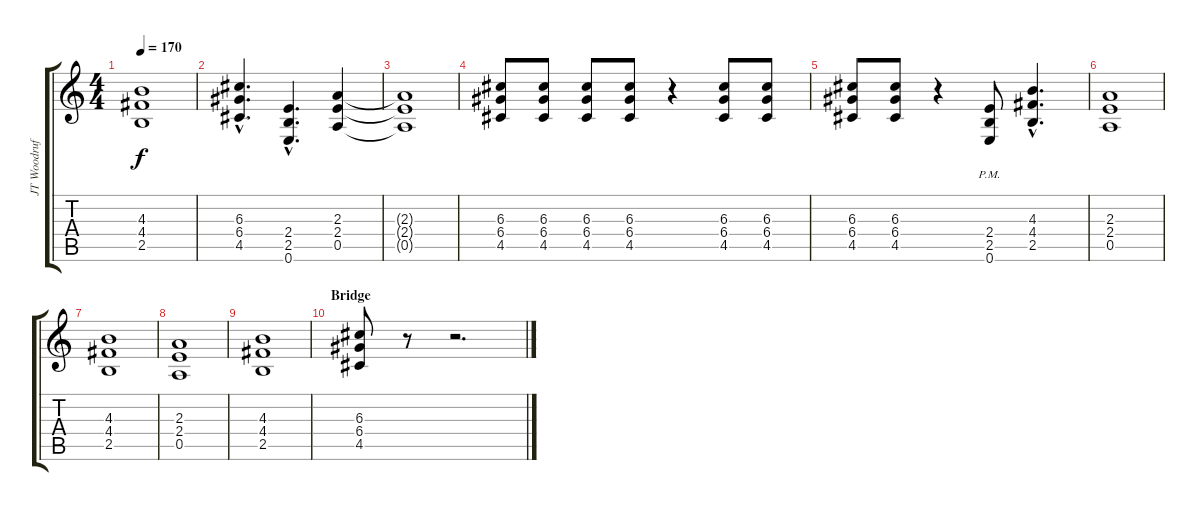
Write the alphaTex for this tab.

\track ("JT Woodruff (Guitar)" "JT Woodruf") {instrument distortionguitar}
\staff {score tabs}
\tuning (E4 B3 G3 D3 A2 E2) {hide}
\ts (4 4)
\tempo 170
\clef g2
\ks c
(4.3 4.4 2.5).1{dy f} |
(6.3{hac} 6.4{hac} 4.5{hac}).4{d} (2.4{hac} 2.5{hac} 0.6{hac}).4{d} (2.3 2.4 0.5).4 |
(2.3{t} 2.4{t} 0.5{t}).1 |
(6.3 6.4 4.5).8 (6.3 6.4 4.5).8 (6.3 6.4 4.5).8 (6.3 6.4 4.5).8 r.4 (6.3 6.4 4.5).8 (6.3 6.4 4.5).8 |
(6.3 6.4 4.5).8 (6.3 6.4 4.5).8 r.4 (2.4{pm} 2.5{pm} 0.6{pm}).8 (4.3{hac} 4.4{hac} 2.5{hac}).4{d} |
(2.3 2.4 0.5).1 |
(4.3 4.4 2.5).1 |
(2.3 2.4 0.5).1 |
(4.3 4.4 2.5).1 |
\section ("" "Bridge")
(6.3 6.4 4.5).8 r.8 r.2{d}
